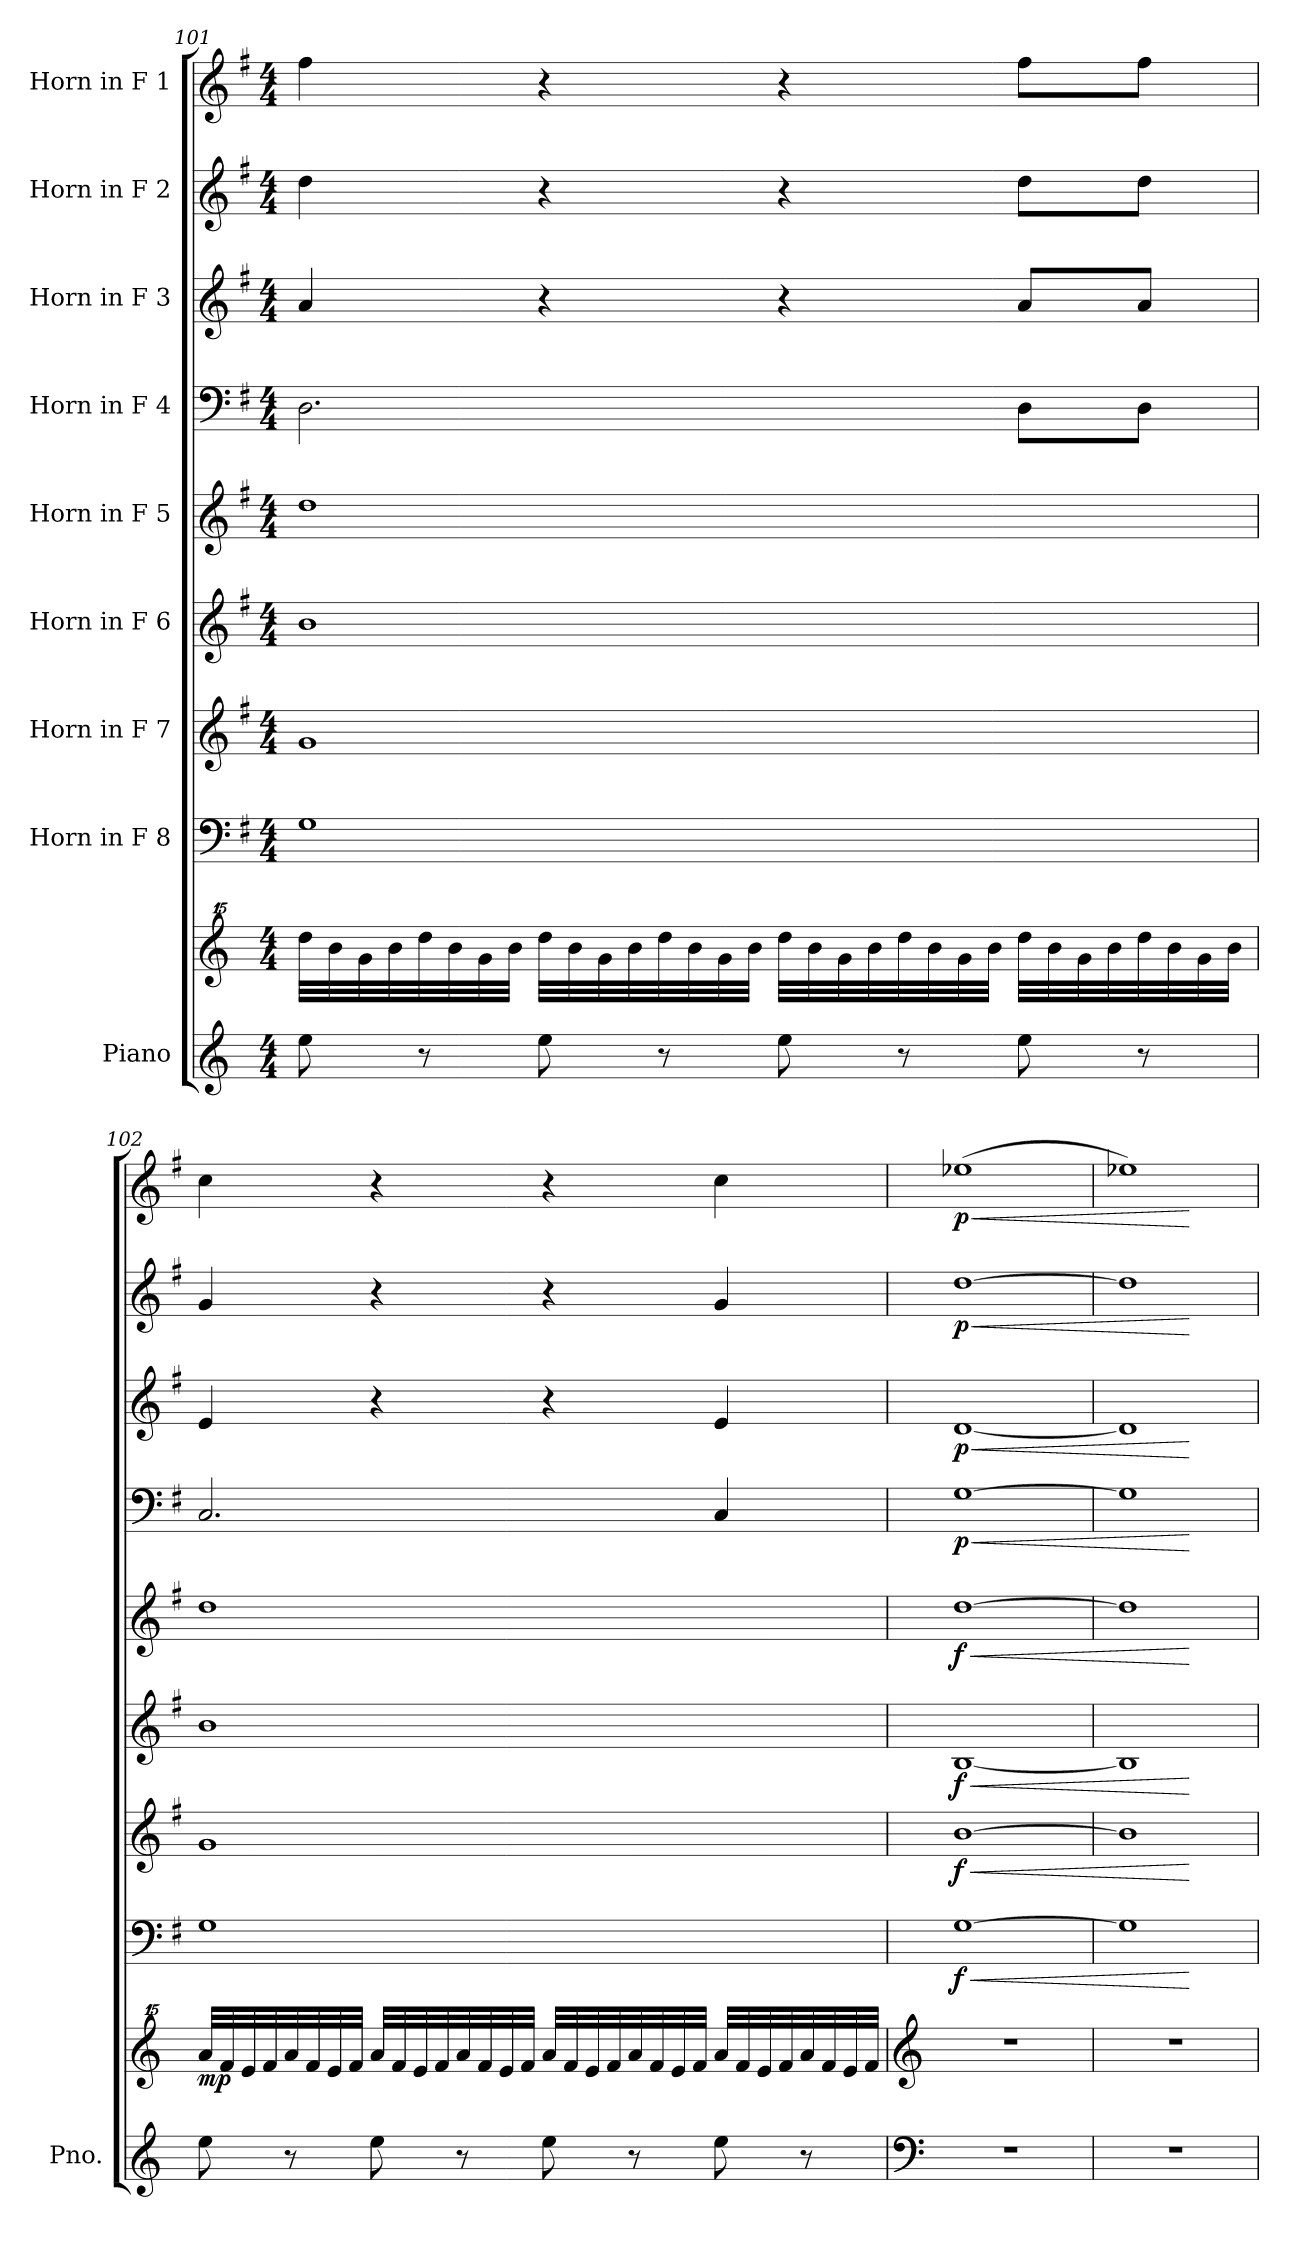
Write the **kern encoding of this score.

**kern	**kern	**dynam	**kern	**dynam	**kern	**dynam	**kern	**dynam	**kern	**dynam	**kern	**dynam	**kern	**dynam	**kern	**dynam	**kern	**dynam
*part9	*part9	*part9	*part8	*part8	*part7	*part7	*part6	*part6	*part5	*part5	*part4	*part4	*part3	*part3	*part2	*part2	*part1	*part1
*staff10	*staff9	*staff9/10	*staff8	*staff8	*staff7	*staff7	*staff6	*staff6	*staff5	*staff5	*staff4	*staff4	*staff3	*staff3	*staff2	*staff2	*staff1	*staff1
*I"Piano	*	*	*I"Horn in F 8	*	*I"Horn in F 7	*	*I"Horn in F 6	*	*I"Horn in F 5	*	*I"Horn in F 4	*	*I"Horn in F 3	*	*I"Horn in F 2	*	*I"Horn in F 1	*
*I'Pno.	*	*	*	*	*	*	*	*	*	*	*	*	*	*	*	*	*	*
!!LO:PB:g=z
*clefG2	*clefG^^2	*	*clefF4	*	*clefG2	*	*clefG2	*	*clefG2	*	*clefF4	*	*clefG2	*	*clefG2	*	*clefG2	*
*	*	*	*ITrd4c7	*	*ITrd4c7	*	*ITrd4c7	*	*ITrd4c7	*	*ITrd4c7	*	*ITrd4c7	*	*ITrd4c7	*	*ITrd4c7	*
*k[]	*k[]	*	*k[]	*	*k[]	*	*k[]	*	*k[]	*	*k[]	*	*k[]	*	*k[]	*	*k[]	*
*M4/4	*M4/4	*	*M4/4	*	*M4/4	*	*M4/4	*	*M4/4	*	*M4/4	*	*M4/4	*	*M4/4	*	*M4/4	*
=101	=101	=101	=101	=101	=101	=101	=101	=101	=101	=101	=101	=101	=101	=101	=101	=101	=101	=101
8ee\	32dddd\LLL	.	1C	.	1c	.	1e	.	1g	.	2.GG\	.	4d/	.	4g\	.	4b\	.
.	32bbb\	.	.	.	.	.	.	.	.	.	.	.	.	.	.	.	.	.
.	32ggg\	.	.	.	.	.	.	.	.	.	.	.	.	.	.	.	.	.
.	32bbb\	.	.	.	.	.	.	.	.	.	.	.	.	.	.	.	.	.
8r	32dddd\	.	.	.	.	.	.	.	.	.	.	.	.	.	.	.	.	.
.	32bbb\	.	.	.	.	.	.	.	.	.	.	.	.	.	.	.	.	.
.	32ggg\	.	.	.	.	.	.	.	.	.	.	.	.	.	.	.	.	.
.	32bbb\JJJ	.	.	.	.	.	.	.	.	.	.	.	.	.	.	.	.	.
8ee\	32dddd\LLL	.	.	.	.	.	.	.	.	.	.	.	4r	.	4r	.	4r	.
.	32bbb\	.	.	.	.	.	.	.	.	.	.	.	.	.	.	.	.	.
.	32ggg\	.	.	.	.	.	.	.	.	.	.	.	.	.	.	.	.	.
.	32bbb\	.	.	.	.	.	.	.	.	.	.	.	.	.	.	.	.	.
8r	32dddd\	.	.	.	.	.	.	.	.	.	.	.	.	.	.	.	.	.
.	32bbb\	.	.	.	.	.	.	.	.	.	.	.	.	.	.	.	.	.
.	32ggg\	.	.	.	.	.	.	.	.	.	.	.	.	.	.	.	.	.
.	32bbb\JJJ	.	.	.	.	.	.	.	.	.	.	.	.	.	.	.	.	.
8ee\	32dddd\LLL	.	.	.	.	.	.	.	.	.	.	.	4r	.	4r	.	4r	.
.	32bbb\	.	.	.	.	.	.	.	.	.	.	.	.	.	.	.	.	.
.	32ggg\	.	.	.	.	.	.	.	.	.	.	.	.	.	.	.	.	.
.	32bbb\	.	.	.	.	.	.	.	.	.	.	.	.	.	.	.	.	.
8r	32dddd\	.	.	.	.	.	.	.	.	.	.	.	.	.	.	.	.	.
.	32bbb\	.	.	.	.	.	.	.	.	.	.	.	.	.	.	.	.	.
.	32ggg\	.	.	.	.	.	.	.	.	.	.	.	.	.	.	.	.	.
.	32bbb\JJJ	.	.	.	.	.	.	.	.	.	.	.	.	.	.	.	.	.
8ee\	32dddd\LLL	.	.	.	.	.	.	.	.	.	8GG\L	.	8d/L	.	8g\L	.	8b\L	.
.	32bbb\	.	.	.	.	.	.	.	.	.	.	.	.	.	.	.	.	.
.	32ggg\	.	.	.	.	.	.	.	.	.	.	.	.	.	.	.	.	.
.	32bbb\	.	.	.	.	.	.	.	.	.	.	.	.	.	.	.	.	.
8r	32dddd\	.	.	.	.	.	.	.	.	.	8GG\J	.	8d/J	.	8g\J	.	8b\J	.
.	32bbb\	.	.	.	.	.	.	.	.	.	.	.	.	.	.	.	.	.
.	32ggg\	.	.	.	.	.	.	.	.	.	.	.	.	.	.	.	.	.
.	32bbb\JJJ	.	.	.	.	.	.	.	.	.	.	.	.	.	.	.	.	.
=102	=102	=102	=102	=102	=102	=102	=102	=102	=102	=102	=102	=102	=102	=102	=102	=102	=102	=102
!	!	!LO:DY:b	!	!	!	!	!	!	!	!	!	!	!	!	!	!	!	!
8ee\	32aaa/LLL	mp	1C	.	1c	.	1e	.	1g	.	2.FF/	.	4A/	.	4c/	.	4f\	.
.	32fff/	.	.	.	.	.	.	.	.	.	.	.	.	.	.	.	.	.
.	32eee/	.	.	.	.	.	.	.	.	.	.	.	.	.	.	.	.	.
.	32fff/	.	.	.	.	.	.	.	.	.	.	.	.	.	.	.	.	.
8r	32aaa/	.	.	.	.	.	.	.	.	.	.	.	.	.	.	.	.	.
.	32fff/	.	.	.	.	.	.	.	.	.	.	.	.	.	.	.	.	.
.	32eee/	.	.	.	.	.	.	.	.	.	.	.	.	.	.	.	.	.
.	32fff/JJJ	.	.	.	.	.	.	.	.	.	.	.	.	.	.	.	.	.
8ee\	32aaa/LLL	.	.	.	.	.	.	.	.	.	.	.	4r	.	4r	.	4r	.
.	32fff/	.	.	.	.	.	.	.	.	.	.	.	.	.	.	.	.	.
.	32eee/	.	.	.	.	.	.	.	.	.	.	.	.	.	.	.	.	.
.	32fff/	.	.	.	.	.	.	.	.	.	.	.	.	.	.	.	.	.
8r	32aaa/	.	.	.	.	.	.	.	.	.	.	.	.	.	.	.	.	.
.	32fff/	.	.	.	.	.	.	.	.	.	.	.	.	.	.	.	.	.
.	32eee/	.	.	.	.	.	.	.	.	.	.	.	.	.	.	.	.	.
.	32fff/JJJ	.	.	.	.	.	.	.	.	.	.	.	.	.	.	.	.	.
8ee\	32aaa/LLL	.	.	.	.	.	.	.	.	.	.	.	4r	.	4r	.	4r	.
.	32fff/	.	.	.	.	.	.	.	.	.	.	.	.	.	.	.	.	.
.	32eee/	.	.	.	.	.	.	.	.	.	.	.	.	.	.	.	.	.
.	32fff/	.	.	.	.	.	.	.	.	.	.	.	.	.	.	.	.	.
8r	32aaa/	.	.	.	.	.	.	.	.	.	.	.	.	.	.	.	.	.
.	32fff/	.	.	.	.	.	.	.	.	.	.	.	.	.	.	.	.	.
.	32eee/	.	.	.	.	.	.	.	.	.	.	.	.	.	.	.	.	.
.	32fff/JJJ	.	.	.	.	.	.	.	.	.	.	.	.	.	.	.	.	.
8ee\	32aaa/LLL	.	.	.	.	.	.	.	.	.	4FF/	.	4A/	.	4c/	.	4f\	.
.	32fff/	.	.	.	.	.	.	.	.	.	.	.	.	.	.	.	.	.
.	32eee/	.	.	.	.	.	.	.	.	.	.	.	.	.	.	.	.	.
.	32fff/	.	.	.	.	.	.	.	.	.	.	.	.	.	.	.	.	.
8r	32aaa/	.	.	.	.	.	.	.	.	.	.	.	.	.	.	.	.	.
.	32fff/	.	.	.	.	.	.	.	.	.	.	.	.	.	.	.	.	.
.	32eee/	.	.	.	.	.	.	.	.	.	.	.	.	.	.	.	.	.
.	32fff/JJJ	.	.	.	.	.	.	.	.	.	.	.	.	.	.	.	.	.
=103	=103	=103	=103	=103	=103	=103	=103	=103	=103	=103	=103	=103	=103	=103	=103	=103	=103	=103
*clefF4	*clefG2	*	*	*	*	*	*	*	*	*	*	*	*	*	*	*	*	*
!	!	!	!	!LO:HP:b	!	!LO:HP:b	!	!LO:HP:b	!	!LO:HP:b	!	!LO:HP:b	!	!LO:HP:b	!	!LO:HP:b	!	!LO:HP:b
!	!	!	!	!LO:DY:n=1:b	!	!LO:DY:n=1:b	!	!LO:DY:n=1:b	!	!LO:DY:n=1:b	!	!LO:DY:n=1:b	!	!LO:DY:n=1:b	!	!LO:DY:n=1:b	!	!LO:DY:n=1:b
1r	1r	.	[1C	< f	[1e	< f	[1E	< f	[1g	< f	[1C	< p	[1G	< p	[1g	< p	(1a-X	< p
=104	=104	=104	=104	=104	=104	=104	=104	=104	=104	=104	=104	=104	=104	=104	=104	=104	=104	=104
1r	1r	.	1C]	.	1e]	.	1E]	.	1g]	.	1C]	.	1G]	.	1g]	.	1a-X)	.
.	.	.	.	[	.	[	.	[	.	[	.	[	.	[	.	[	.	[
=	=	=	=	=	=	=	=	=	=	=	=	=	=	=	=	=	=	=
*-	*-	*-	*-	*-	*-	*-	*-	*-	*-	*-	*-	*-	*-	*-	*-	*-	*-	*-
